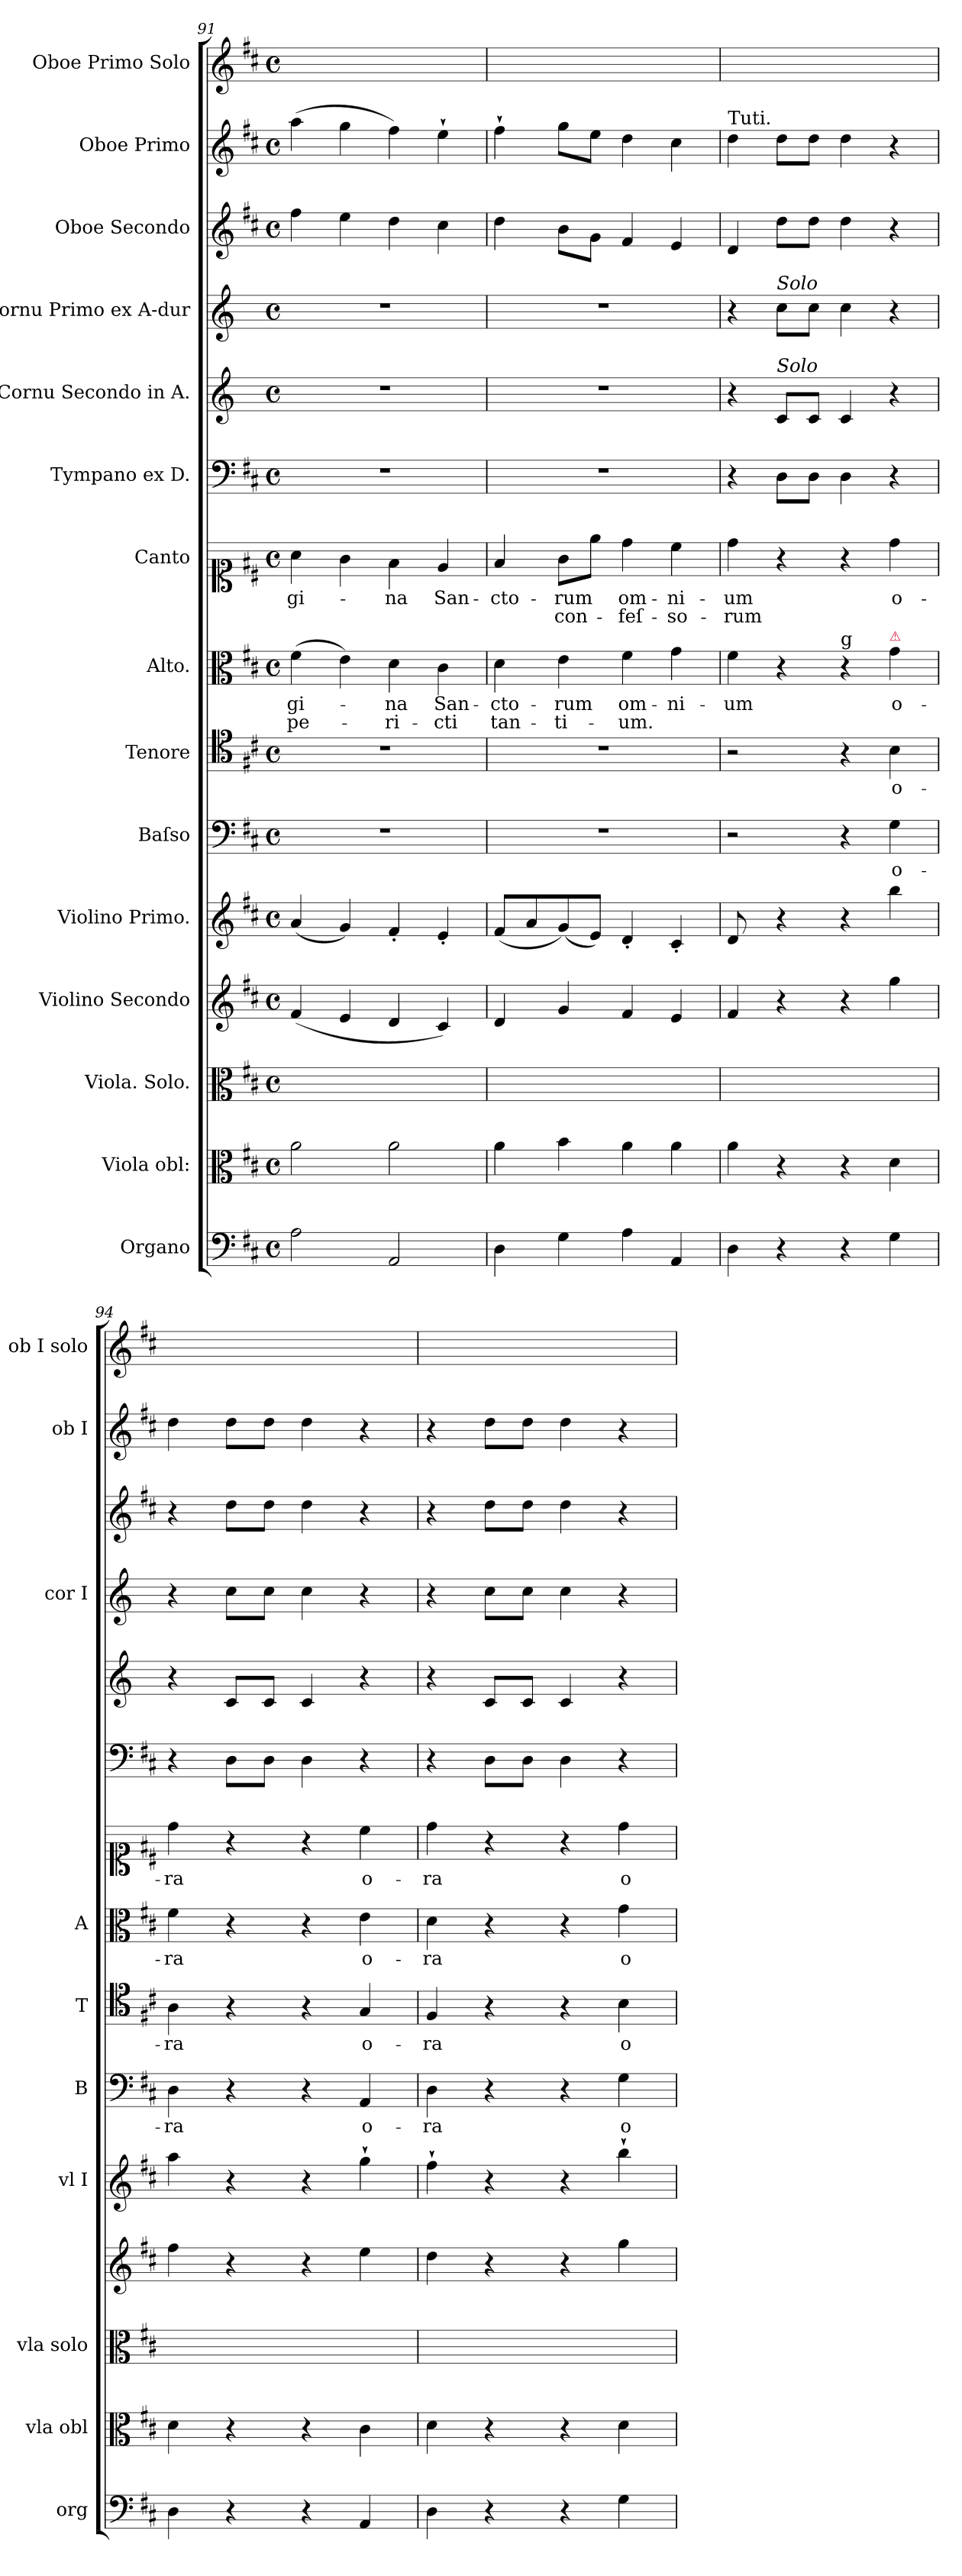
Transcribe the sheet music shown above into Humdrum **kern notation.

**kern	**dynam	**kern	**kern	**kern	**kern	**kern	**text	**kern	**text	**kern	**text	**text	**kern	**text	**text	**kern	**kern	**kern	**kern	**kern	**kern
*part15	*part15	*part14	*part13	*part12	*part11	*part10	*part10	*part9	*part9	*part8	*part8	*part8	*part7	*part7	*part7	*part6	*part5	*part4	*part3	*part2	*part1
*staff15	*staff15	*staff14	*staff13	*staff12	*staff11	*staff10	*staff10	*staff9	*staff9	*staff8	*staff8	*staff8	*staff7	*staff7	*staff7	*staff6	*staff5	*staff4	*staff3	*staff2	*staff1
*I"Organo	*	*I"Viola obl:	*I"Viola. Solo.	*I"Violino Secondo	*I"Violino Primo.	*I"Baſso	*	*I"Tenore	*	*I"Alto.	*	*	*I"Canto	*	*	*I"Tympano ex D.	*I"Cornu Secondo in A.	*I"Cornu Primo ex A-dur	*I"Oboe Secondo	*I"Oboe Primo	*I"Oboe Primo Solo
*I'org	*	*I'vla obl	*I'vla solo	*	*I'vl I	*I'B	*	*I'T	*	*I'A	*	*	*	*	*	*	*	*I'cor I	*	*I'ob I	*I'ob I solo
*clefF4	*	*clefC3	*clefC3	*clefG2	*clefG2	*clefF4	*	*clefC4	*	*clefC3	*	*	*clefC1	*	*	*clefF4	*clefG2	*clefG2	*clefG2	*clefG2	*clefG2
*	*	*	*	*	*	*	*	*	*	*	*	*	*	*	*	*	*ITrd-1c-2	*ITrd-1c-2	*	*	*
*k[f#c#]	*	*k[f#c#]	*k[f#c#]	*k[f#c#]	*k[f#c#]	*k[f#c#]	*	*k[f#c#]	*	*k[f#c#]	*	*	*k[f#c#]	*	*	*k[f#c#]	*k[f#c#]	*k[f#c#]	*k[f#c#]	*k[f#c#]	*k[f#c#]
*D:	*	*D:	*D:	*D:	*D:	*D:	*	*D:	*	*D:	*	*	*D:	*	*	*D:	*D:	*D:	*D:	*D:	*D:
*M4/4	*	*M4/4	*M4/4	*M4/4	*M4/4	*M4/4	*	*M4/4	*	*M4/4	*	*	*M4/4	*	*	*M4/4	*M4/4	*M4/4	*M4/4	*M4/4	*M4/4
*met(c)	*	*met(c)	*met(c)	*met(c)	*met(c)	*met(c)	*	*met(c)	*	*met(c)	*	*	*met(c)	*	*	*met(c)	*met(c)	*met(c)	*met(c)	*met(c)	*met(c)
=91	=91	=91	=91	=91	=91	=91	=91	=91	=91	=91	=91	=91	=91	=91	=91	=91	=91	=91	=91	=91	=91
2A\	.	2a\	1ryy	(4f#/	(4a/	1r	.	1r	.	(4f#\	-gi-	pe-	4a\	-gi-	.	1r	1r	1r	4ff#\	(4aa\	1ryy
.	.	.	.	4e/	4g/)	.	.	.	.	4e\)	.	.	4g\	.	.	.	.	.	4ee\	4gg\	.
2AA/	.	2a\	.	4d/	4f#'/	.	.	.	.	4d\	-na	-ri-	4f#\	-na	.	.	.	.	4dd\	4ff#\)	.
.	.	.	.	4c#/)	4e'/	.	.	.	.	4c#\	San-	-cti	4e/	San-	.	.	.	.	4cc#\	4ee`\	.
=92	=92	=92	=92	=92	=92	=92	=92	=92	=92	=92	=92	=92	=92	=92	=92	=92	=92	=92	=92	=92	=92
4D\	.	4a\	1ryy	4d/	(8f#/L	1r	.	1r	.	4d\	-cto-	tan-	4f#/	-cto-	.	1r	1r	1r	4dd\	4ff#`\	1ryy
.	.	.	.	.	8a/	.	.	.	.	.	.	.	.	.	.	.	.	.	.	.	.
4G\	.	4b\	.	4g/	(8g/)	.	.	.	.	4e\	-rum	-ti-	8g\L	-rum	con-	.	.	.	8b\L	8gg\L	.
.	.	.	.	.	8e/J)	.	.	.	.	.	.	.	8ee\J	.	.	.	.	.	8g\J	8ee\J	.
4A\	.	4a\	.	4f#/	4d'/	.	.	.	.	4f#\	om-	-um.	4dd\	om-	-feſ-	.	.	.	4f#/	4dd\	.
4AA/	.	4a\	.	4e/	4c#'/	.	.	.	.	4g\	-ni-	.	4cc#\	-ni-	-so-	.	.	.	4e/	4cc#\	.
=93	=93	=93	=93	=93	=93	=93	=93	=93	=93	=93	=93	=93	=93	=93	=93	=93	=93	=93	=93	=93	=93
!	!	!	!	!	!	!	!	!	!	!	!	!	!	!	!	!	!	!	!	!LO:TX:a:t=Tuti.	!
!	!	!	!	!	!LO:N:vis=8	!	!	!	!	!	!	!	!	!	!	!	!	!	!	!	!
4D\	.	4a\	1ryy	4f#/	4d/	2r	.	2r	.	4f#\	-um	.	4dd\	-um	-rum	4r	4r	4r	4d/	4dd\	1ryy
!	!	!	!	!	!	!	!	!	!	!	!	!	!	!	!	!	!	!LO:TX:a:i:t=Solo	!	!	!
!	!	!	!	!	!	!	!	!	!	!	!	!	!	!	!	!	!LO:TX:a:i:t=Solo	!	!	!	!
4r	.	4r	.	4r	4r	.	.	.	.	4r	.	.	4r	.	.	8D\L	8d/L	8dd\L	8dd\L	8dd\L	.
.	.	.	.	.	.	.	.	.	.	.	.	.	.	.	.	8D\J	8d/J	8dd\J	8dd\J	8dd\J	.
!	!	!	!	!	!	!	!	!	!	!LO:TX:a:t=g	!	!	!	!	!	!	!	!	!	!	!
4r	.	4r	.	4r	4r	4r	.	4r	.	4r	.	.	4r	.	.	4D\	4d/	4dd\	4dd\	4dd\	.
!	!	!	!	!	!	!	!	!	!	!LO:TX:a:color=crimson:t=⚠	!	!	!	!	!	!	!	!	!	!	!
!	!LO:DY:b	!	!	!	!	!	!	!	!	!	!	!	!	!	!	!	!	!	!	!	!
4G\	for	4d\	.	4gg\	4bb\	4G\	o-	4B\	o-	4g\	o-	.	4dd\	o-	.	4r	4r	4r	4r	4r	.
=94	=94	=94	=94	=94	=94	=94	=94	=94	=94	=94	=94	=94	=94	=94	=94	=94	=94	=94	=94	=94	=94
4D\	.	4d\	1ryy	4ff#\	4aa\	4D\	-ra	4A\	-ra	4f#\	-ra	.	4dd\	-ra	.	4r	4r	4r	4r	4dd\	1ryy
4r	.	4r	.	4r	4r	4r	.	4r	.	4r	.	.	4r	.	.	8D\L	8d/L	8dd\L	8dd\L	8dd\L	.
.	.	.	.	.	.	.	.	.	.	.	.	.	.	.	.	8D\J	8d/J	8dd\J	8dd\J	8dd\J	.
4r	.	4r	.	4r	4r	4r	.	4r	.	4r	.	.	4r	.	.	4D\	4d/	4dd\	4dd\	4dd\	.
!	!	!	!	!	!	!	!LO:LY:i	!	!LO:LY:i	!	!	!	!	!LO:LY:i	!	!	!	!	!	!	!
4AA/	.	4c#\	.	4ee\	4gg`\	4AA/	o-	4G/	o-	4e\	o-	.	4cc#\	o-	.	4r	4r	4r	4r	4r	.
=95	=95	=95	=95	=95	=95	=95	=95	=95	=95	=95	=95	=95	=95	=95	=95	=95	=95	=95	=95	=95	=95
!	!	!	!	!	!	!	!LO:LY:i	!	!LO:LY:i	!	!	!	!	!LO:LY:i	!	!	!	!	!	!	!
4D\	.	4d\	1ryy	4dd\	4ff#`\	4D\	-ra	4F#/	-ra	4d\	-ra	.	4dd\	-ra	.	4r	4r	4r	4r	4r	1ryy
4r	.	4r	.	4r	4r	4r	.	4r	.	4r	.	.	4r	.	.	8D\L	8d/L	8dd\L	8dd\L	8dd\L	.
.	.	.	.	.	.	.	.	.	.	.	.	.	.	.	.	8D\J	8d/J	8dd\J	8dd\J	8dd\J	.
4r	.	4r	.	4r	4r	4r	.	4r	.	4r	.	.	4r	.	.	4D\	4d/	4dd\	4dd\	4dd\	.
!	!	!	!	!	!	!	!LO:LY:i	!	!LO:LY:i	!	!	!	!	!LO:LY:i	!	!	!	!	!	!	!
4G\	.	4d\	.	4gg\	4bb`\	4G\	o-	4B\	o-	4g\	o-	.	4dd\	o-	.	4r	4r	4r	4r	4r	.
=	=	=	=	=	=	=	=	=	=	=	=	=	=	=	=	=	=	=	=	=	=
*-	*-	*-	*-	*-	*-	*-	*-	*-	*-	*-	*-	*-	*-	*-	*-	*-	*-	*-	*-	*-	*-
